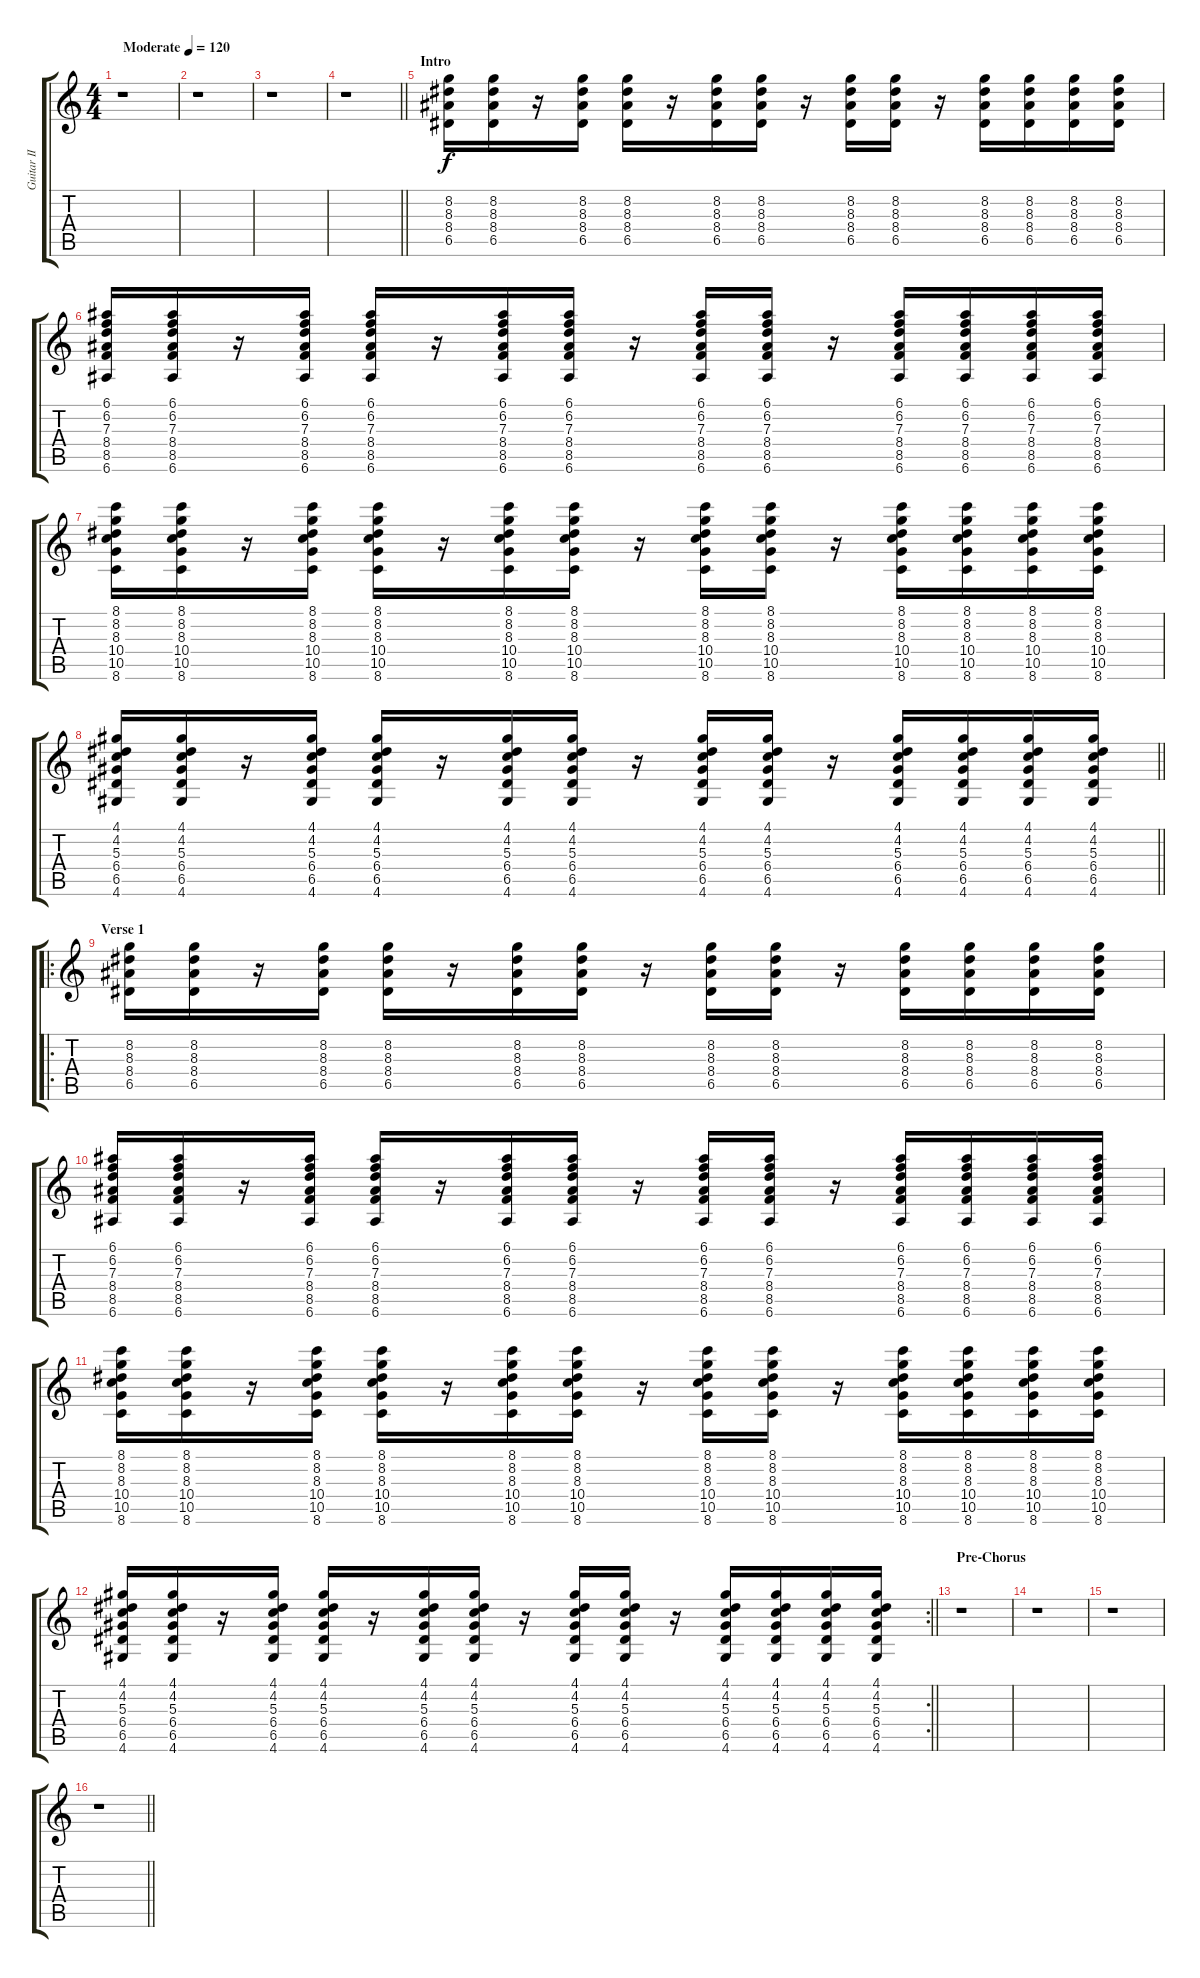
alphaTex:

\track ("Guitar II" "Guitar II") {instrument electricguitarjazz}
\staff {score tabs}
\tuning (E4 B3 G3 D3 A2 E2) {hide}
\ts (4 4)
\tempo (120 "Moderate")
\clef g2
\ks c
r.1{dy f instrument electricguitarjazz} |
r.1 |
r.1 |
\barLineRight lightlight
r.1 |
\section ("" "Intro")
(8.2 8.3 8.4 6.5).16 (8.2 8.3 8.4 6.5).16 r.16 (8.2 8.3 8.4 6.5).16 (8.2 8.3 8.4 6.5).16 r.16 (8.2 8.3 8.4 6.5).16 (8.2 8.3 8.4 6.5).16 r.16 (8.2 8.3 8.4 6.5).16 (8.2 8.3 8.4 6.5).16 r.16 (8.2 8.3 8.4 6.5).16 (8.2 8.3 8.4 6.5).16 (8.2 8.3 8.4 6.5).16 (8.2 8.3 8.4 6.5).16 |
(6.1 6.2 7.3 8.4 8.5 6.6).16 (6.1 6.2 7.3 8.4 8.5 6.6).16 r.16 (6.1 6.2 7.3 8.4 8.5 6.6).16 (6.1 6.2 7.3 8.4 8.5 6.6).16 r.16 (6.1 6.2 7.3 8.4 8.5 6.6).16 (6.1 6.2 7.3 8.4 8.5 6.6).16 r.16 (6.1 6.2 7.3 8.4 8.5 6.6).16 (6.1 6.2 7.3 8.4 8.5 6.6).16 r.16 (6.1 6.2 7.3 8.4 8.5 6.6).16 (6.1 6.2 7.3 8.4 8.5 6.6).16 (6.1 6.2 7.3 8.4 8.5 6.6).16 (6.1 6.2 7.3 8.4 8.5 6.6).16 |
(8.1 8.2 8.3 10.4 10.5 8.6).16 (8.1 8.2 8.3 10.4 10.5 8.6).16 r.16 (8.1 8.2 8.3 10.4 10.5 8.6).16 (8.1 8.2 8.3 10.4 10.5 8.6).16 r.16 (8.1 8.2 8.3 10.4 10.5 8.6).16 (8.1 8.2 8.3 10.4 10.5 8.6).16 r.16 (8.1 8.2 8.3 10.4 10.5 8.6).16 (8.1 8.2 8.3 10.4 10.5 8.6).16 r.16 (8.1 8.2 8.3 10.4 10.5 8.6).16 (8.1 8.2 8.3 10.4 10.5 8.6).16 (8.1 8.2 8.3 10.4 10.5 8.6).16 (8.1 8.2 8.3 10.4 10.5 8.6).16 |
\barLineRight lightlight
(4.1 4.2 5.3 6.4 6.5 4.6).16 (4.1 4.2 5.3 6.4 6.5 4.6).16 r.16 (4.1 4.2 5.3 6.4 6.5 4.6).16 (4.1 4.2 5.3 6.4 6.5 4.6).16 r.16 (4.1 4.2 5.3 6.4 6.5 4.6).16 (4.1 4.2 5.3 6.4 6.5 4.6).16 r.16 (4.1 4.2 5.3 6.4 6.5 4.6).16 (4.1 4.2 5.3 6.4 6.5 4.6).16 r.16 (4.1 4.2 5.3 6.4 6.5 4.6).16 (4.1 4.2 5.3 6.4 6.5 4.6).16 (4.1 4.2 5.3 6.4 6.5 4.6).16 (4.1 4.2 5.3 6.4 6.5 4.6).16 |
\ro
\section ("" "Verse 1")
(8.2 8.3 8.4 6.5).16 (8.2 8.3 8.4 6.5).16 r.16 (8.2 8.3 8.4 6.5).16 (8.2 8.3 8.4 6.5).16 r.16 (8.2 8.3 8.4 6.5).16 (8.2 8.3 8.4 6.5).16 r.16 (8.2 8.3 8.4 6.5).16 (8.2 8.3 8.4 6.5).16 r.16 (8.2 8.3 8.4 6.5).16 (8.2 8.3 8.4 6.5).16 (8.2 8.3 8.4 6.5).16 (8.2 8.3 8.4 6.5).16 |
(6.1 6.2 7.3 8.4 8.5 6.6).16 (6.1 6.2 7.3 8.4 8.5 6.6).16 r.16 (6.1 6.2 7.3 8.4 8.5 6.6).16 (6.1 6.2 7.3 8.4 8.5 6.6).16 r.16 (6.1 6.2 7.3 8.4 8.5 6.6).16 (6.1 6.2 7.3 8.4 8.5 6.6).16 r.16 (6.1 6.2 7.3 8.4 8.5 6.6).16 (6.1 6.2 7.3 8.4 8.5 6.6).16 r.16 (6.1 6.2 7.3 8.4 8.5 6.6).16 (6.1 6.2 7.3 8.4 8.5 6.6).16 (6.1 6.2 7.3 8.4 8.5 6.6).16 (6.1 6.2 7.3 8.4 8.5 6.6).16 |
(8.1 8.2 8.3 10.4 10.5 8.6).16 (8.1 8.2 8.3 10.4 10.5 8.6).16 r.16 (8.1 8.2 8.3 10.4 10.5 8.6).16 (8.1 8.2 8.3 10.4 10.5 8.6).16 r.16 (8.1 8.2 8.3 10.4 10.5 8.6).16 (8.1 8.2 8.3 10.4 10.5 8.6).16 r.16 (8.1 8.2 8.3 10.4 10.5 8.6).16 (8.1 8.2 8.3 10.4 10.5 8.6).16 r.16 (8.1 8.2 8.3 10.4 10.5 8.6).16 (8.1 8.2 8.3 10.4 10.5 8.6).16 (8.1 8.2 8.3 10.4 10.5 8.6).16 (8.1 8.2 8.3 10.4 10.5 8.6).16 |
\rc 2
\barLineRight lightlight
(4.1 4.2 5.3 6.4 6.5 4.6).16 (4.1 4.2 5.3 6.4 6.5 4.6).16 r.16 (4.1 4.2 5.3 6.4 6.5 4.6).16 (4.1 4.2 5.3 6.4 6.5 4.6).16 r.16 (4.1 4.2 5.3 6.4 6.5 4.6).16 (4.1 4.2 5.3 6.4 6.5 4.6).16 r.16 (4.1 4.2 5.3 6.4 6.5 4.6).16 (4.1 4.2 5.3 6.4 6.5 4.6).16 r.16 (4.1 4.2 5.3 6.4 6.5 4.6).16 (4.1 4.2 5.3 6.4 6.5 4.6).16 (4.1 4.2 5.3 6.4 6.5 4.6).16 (4.1 4.2 5.3 6.4 6.5 4.6).16 |
\section ("" "Pre-Chorus")
r.1 |
r.1 |
r.1 |
\barLineRight lightlight
r.1
